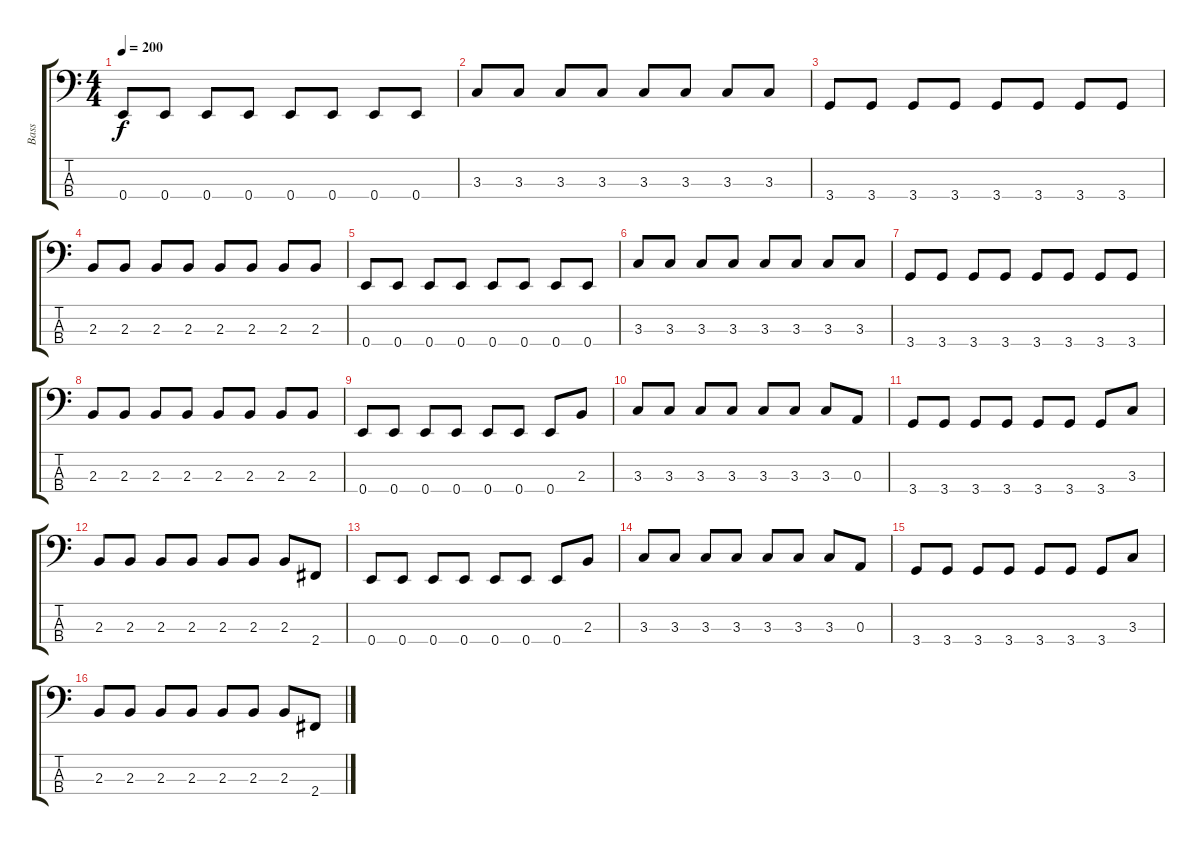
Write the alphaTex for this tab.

\track ("Bass" "Bass") {instrument electricbasspick}
\staff {score tabs}
\tuning (G2 D2 A1 E1) {hide}
\ts (4 4)
\tempo 200
\clef f4
\ks c
0.4.8{dy f} 0.4.8 0.4.8 0.4.8 0.4.8 0.4.8 0.4.8 0.4.8 |
3.3.8 3.3.8 3.3.8 3.3.8 3.3.8 3.3.8 3.3.8 3.3.8 |
3.4.8 3.4.8 3.4.8 3.4.8 3.4.8 3.4.8 3.4.8 3.4.8 |
2.3.8 2.3.8 2.3.8 2.3.8 2.3.8 2.3.8 2.3.8 2.3.8 |
0.4.8 0.4.8 0.4.8 0.4.8 0.4.8 0.4.8 0.4.8 0.4.8 |
3.3.8 3.3.8 3.3.8 3.3.8 3.3.8 3.3.8 3.3.8 3.3.8 |
3.4.8 3.4.8 3.4.8 3.4.8 3.4.8 3.4.8 3.4.8 3.4.8 |
2.3.8 2.3.8 2.3.8 2.3.8 2.3.8 2.3.8 2.3.8 2.3.8 |
0.4.8 0.4.8 0.4.8 0.4.8 0.4.8 0.4.8 0.4.8 2.3.8 |
3.3.8 3.3.8 3.3.8 3.3.8 3.3.8 3.3.8 3.3.8 0.3.8 |
3.4.8 3.4.8 3.4.8 3.4.8 3.4.8 3.4.8 3.4.8 3.3.8 |
2.3.8 2.3.8 2.3.8 2.3.8 2.3.8 2.3.8 2.3.8 2.4.8 |
0.4.8 0.4.8 0.4.8 0.4.8 0.4.8 0.4.8 0.4.8 2.3.8 |
3.3.8 3.3.8 3.3.8 3.3.8 3.3.8 3.3.8 3.3.8 0.3.8 |
3.4.8 3.4.8 3.4.8 3.4.8 3.4.8 3.4.8 3.4.8 3.3.8 |
2.3.8 2.3.8 2.3.8 2.3.8 2.3.8 2.3.8 2.3.8 2.4.8
